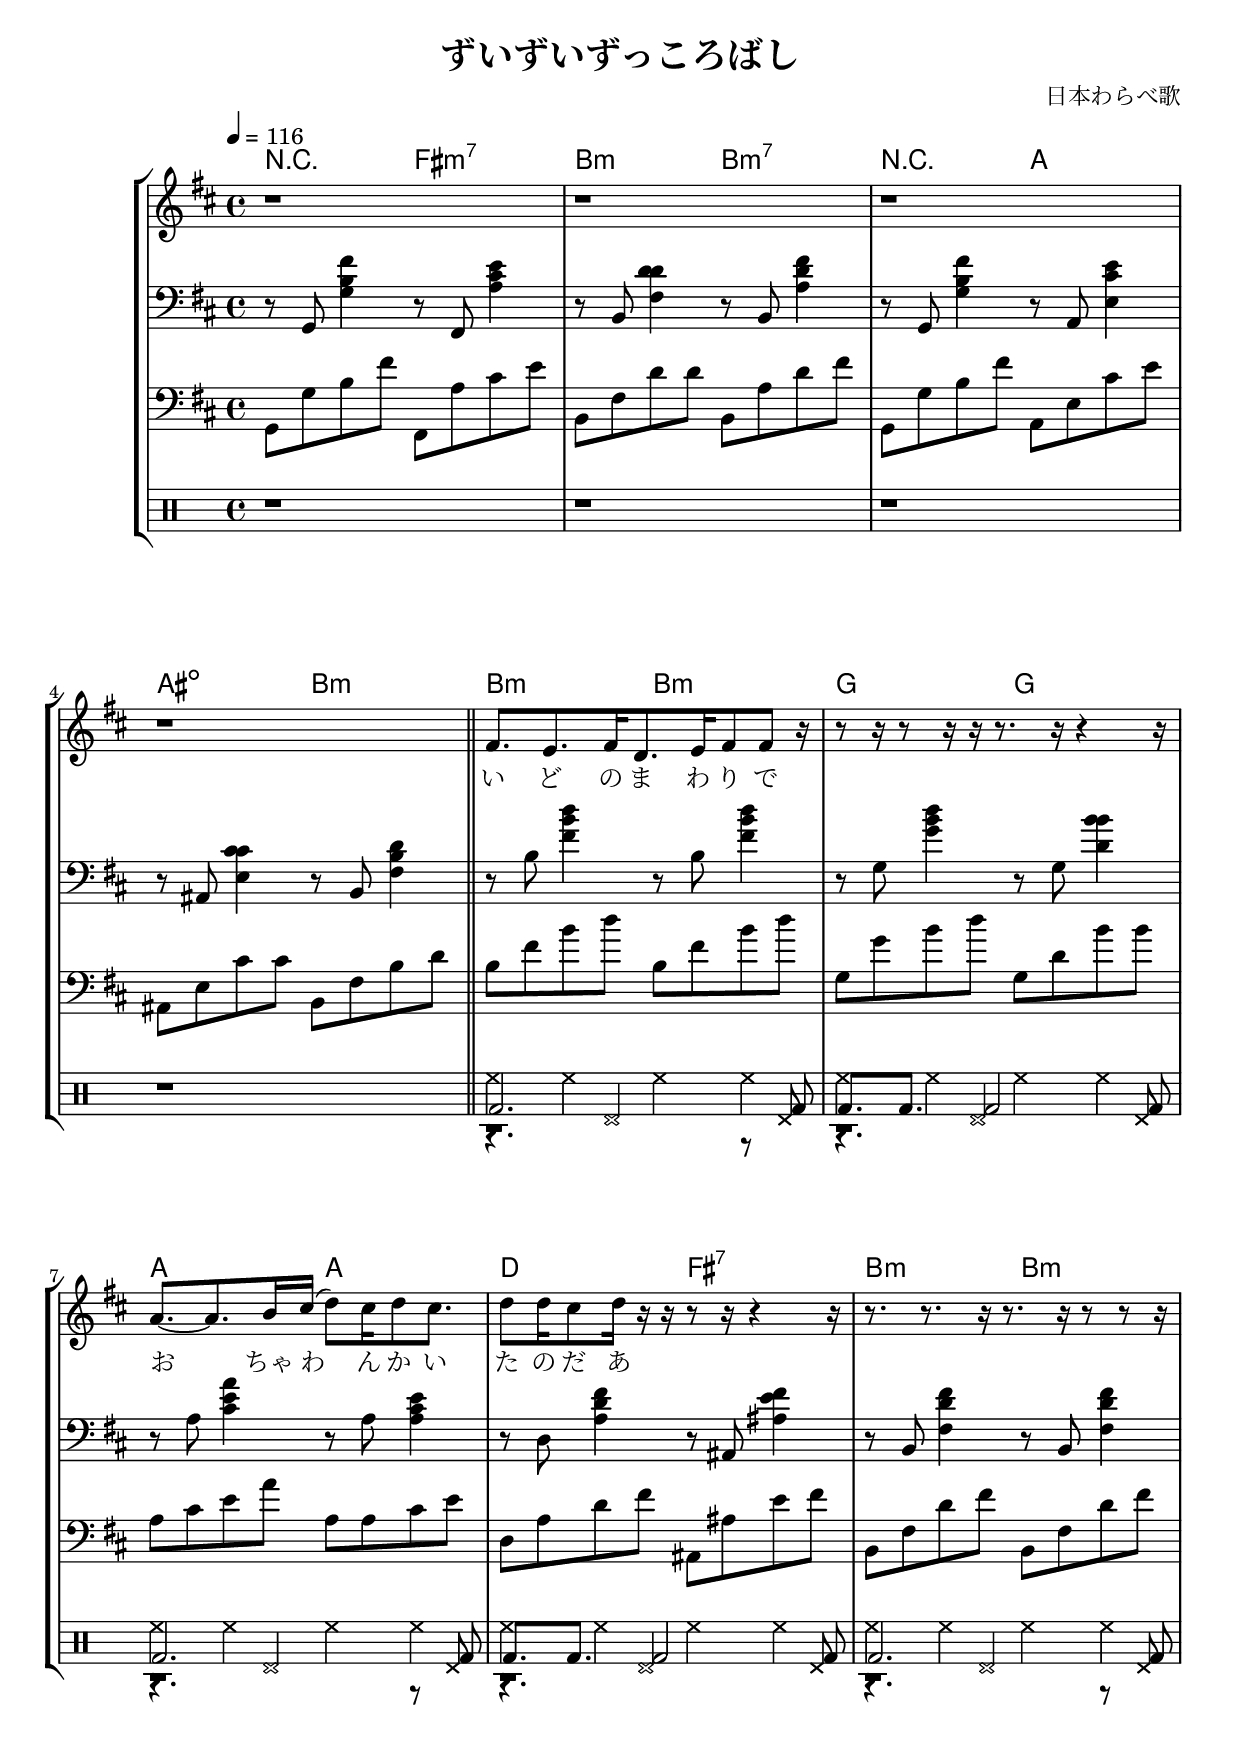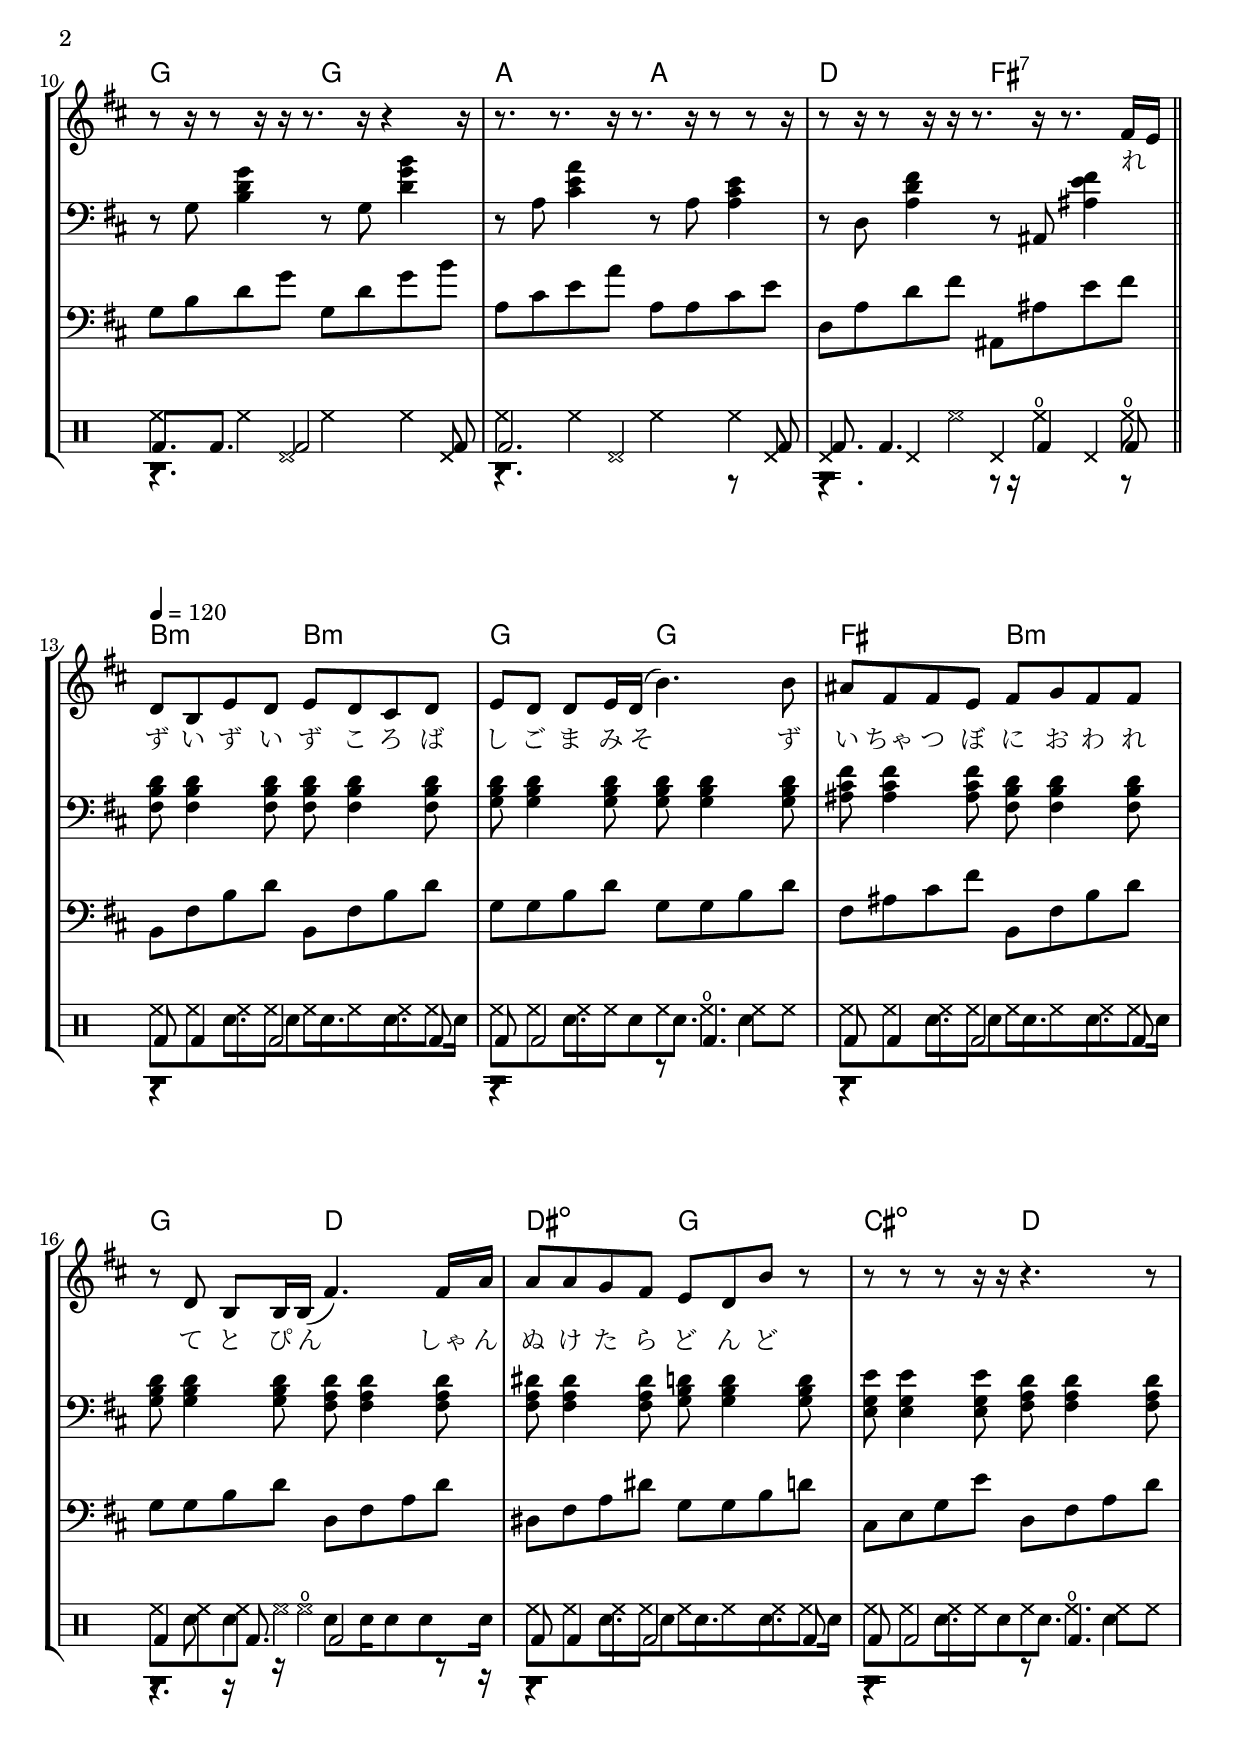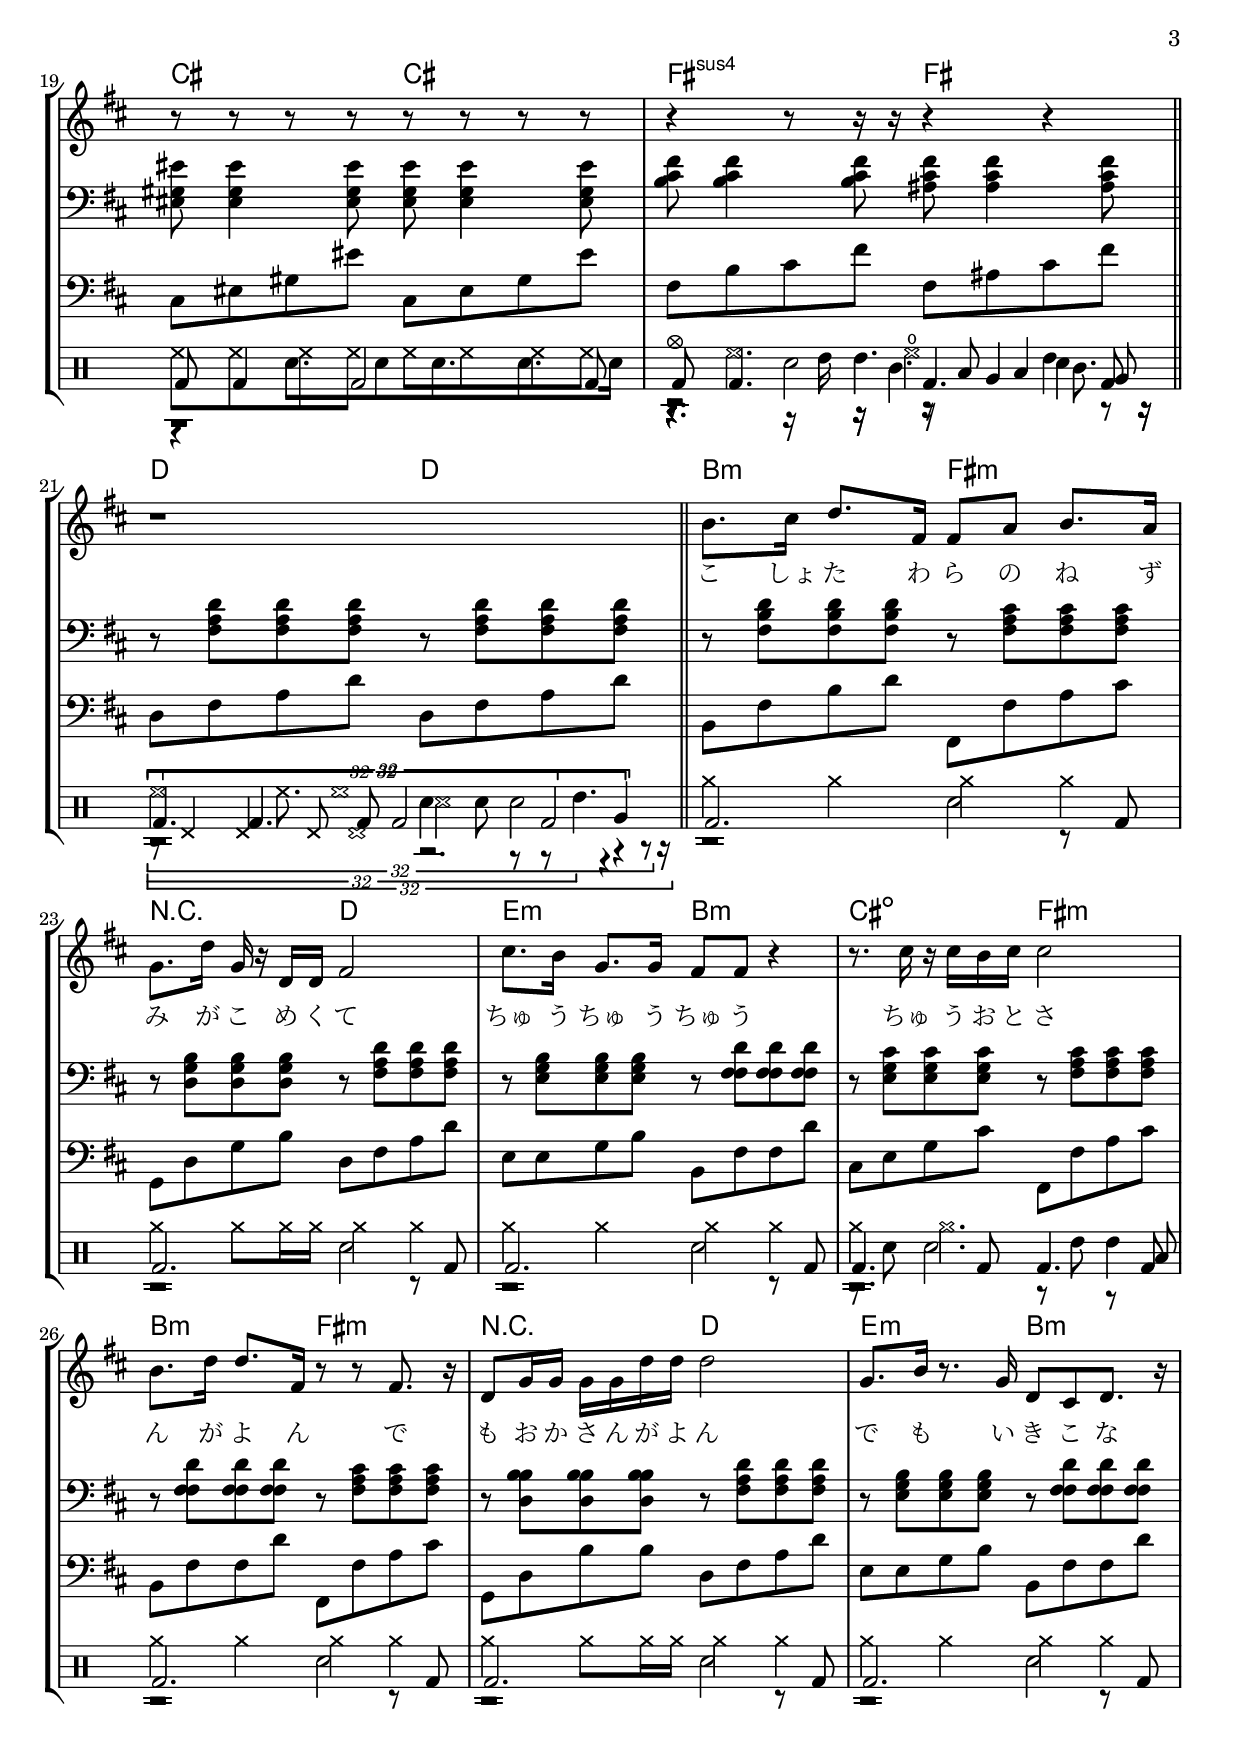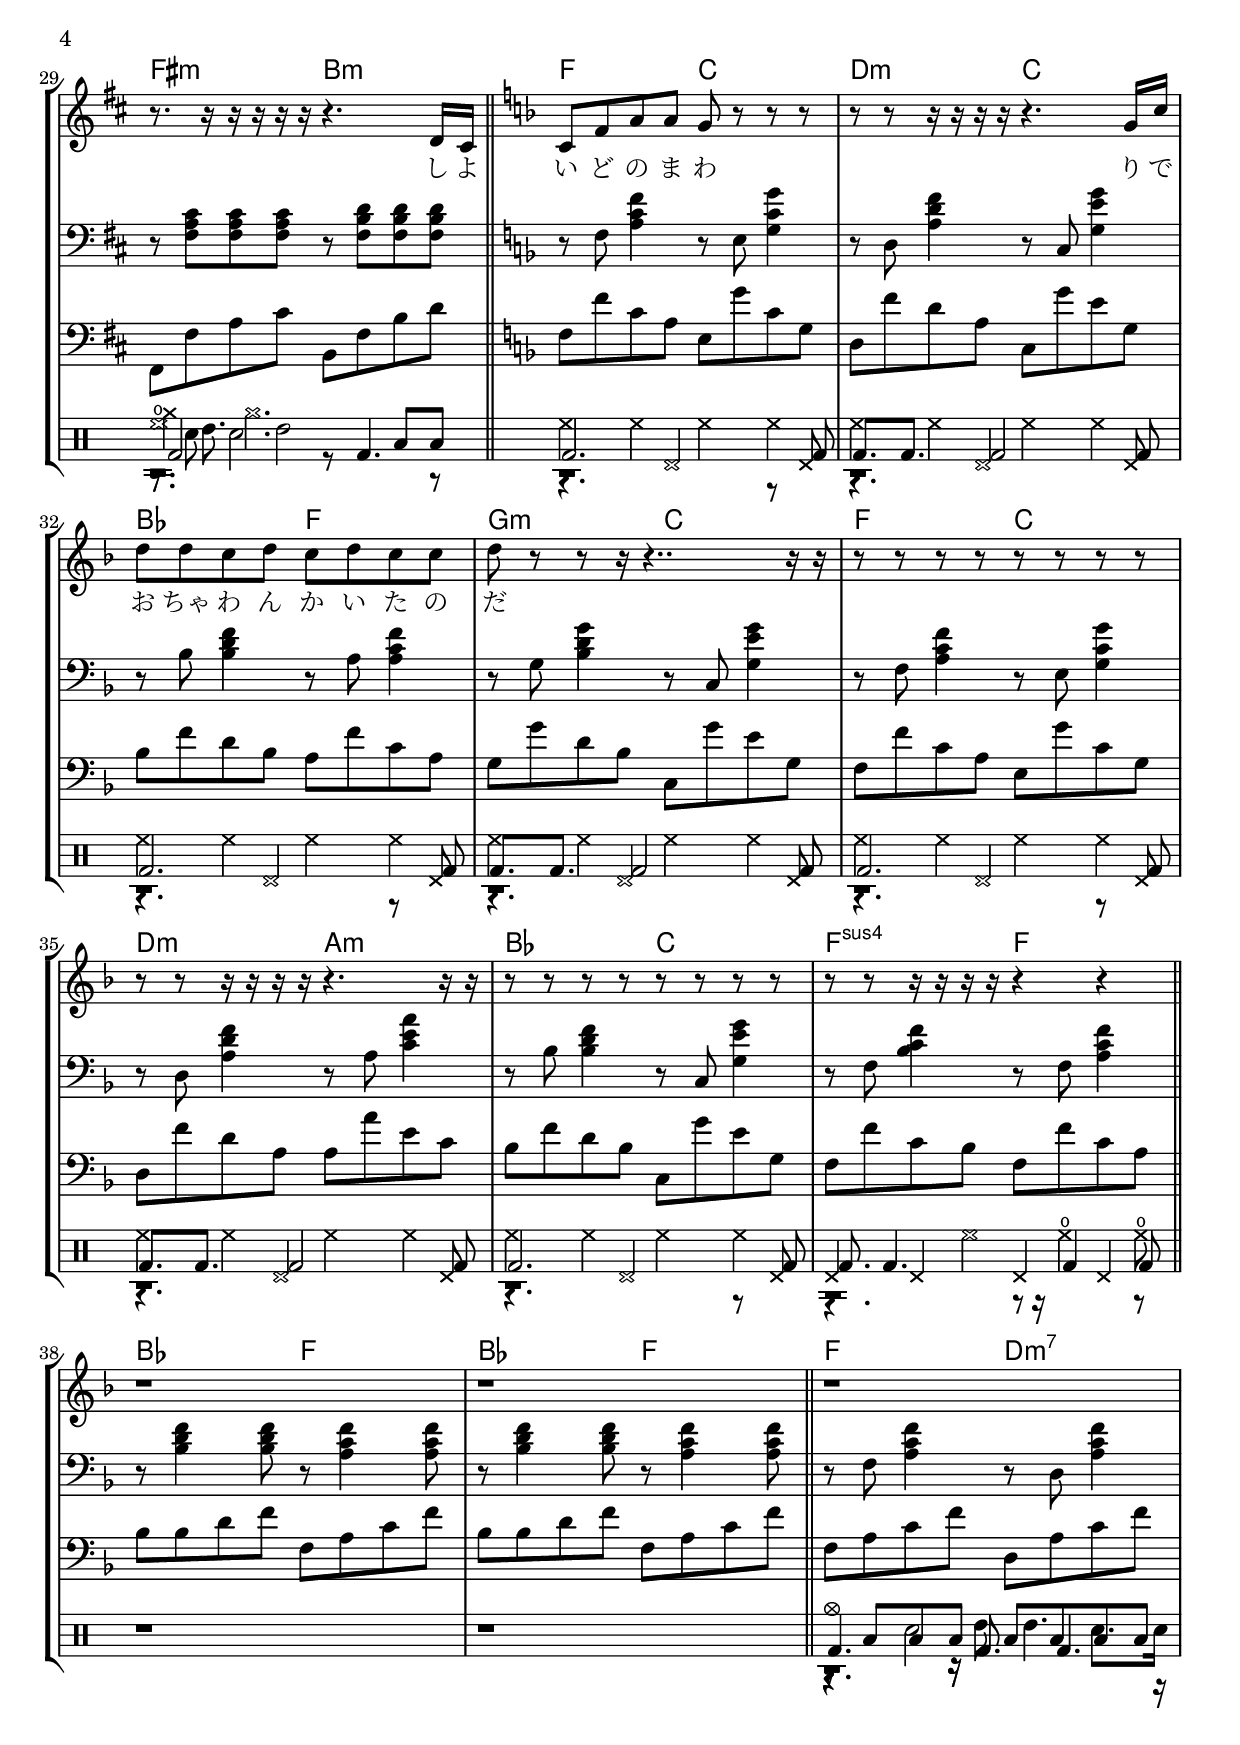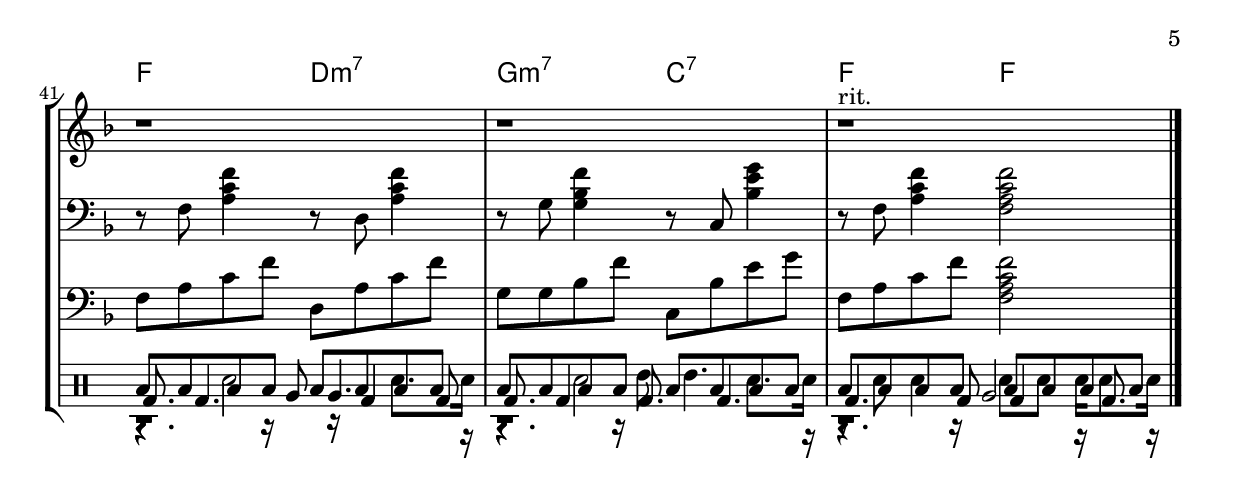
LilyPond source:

\version "2.12.1"

\header {
	title = \markup {ずいずいずっころばし}
	composer = \markup \center-column {日本わらべ歌}
}

harmony = \chordmode {
	r2 fis:min7 b:m b:min7 r a ais:dim b:m 

	b:m b:m g g a a d fis:7 b:m b:m g g a a d fis:7 

	b:m b:m g g fis b:m g d dis:dim g cis:dim d cis cis fis:sus4 fis 

	d d 

	b:m fis:m r d e:m b:m cis:dim fis:m b:m fis:m r d e:m b:m fis:m b:m 

	f c d:m c bes f g:m c f c d:m a:m bes c f:sus4 f 

	bes f bes f 

	f d:min7 f d:min7 g:min7 c:7 f f 
}

melody = {
	\key d \major
	\tempo 4 = 116
	r1 | r1 | r1 | r1   
	\set Staff.midiInstrument = #"fss0.37"
	 fis'8.  e'8.  fis'16  d'8.  e'16  fis'8  fis'8  r16 
	r8  r16  r8  r16  r16  r8.  r16  r4~r16 
	a'8.  a'8.  b'16  cis''16  (d''8)  cis''16  d''8  cis''8. 
	d''8  d''16  cis''8  d''16  r16  r16  r8  r16  r4~r16 
	r8.  r8.  r16  r8.  r16  r8  r8  r16 
	r8  r16  r8  r16  r16  r8.  r16  r4~r16 
	r8.  r8.  r16  r8.  r16  r8  r8  r16 
	r8  r16  r8  r16  r16  r8.  r16  r8.  	\set Staff.midiInstrument = #"fss0.35"
	fis'16  e'16 
		\tempo 4 = 120
d'8  b8  e'8  d'8  e'8  d'8  cis'8  d'8 
	e'8  d'8  d'8  e'16  d'16  (b'4.)  b'8 
	ais'8  fis'8  fis'8  e'8  fis'8  g'8  fis'8  fis'8 
	r8  d'8  b8  b16  b16  (fis'4.)  fis'16  a'16 
	a'8  a'8  g'8  fis'8  e'8  d'8  b'8  r8 
	r8  r8  r8  r16  r16  r4.  r8 
	r8  r8  r8  r8  r8  r8  r8  r8 
	r4  r8  r16  r16  r4  	r4 	r1   
	\set Staff.midiInstrument = #"fss0.42"
	 b'8.  cis''16  d''8.  fis'16  fis'8  a'8  b'8.  a'16 
	g'8.  d''16  g'16  r16  d'16  d'16  fis'2 
	cis''8.  b'16  g'8.  g'16  fis'8  fis'8  r4 
	r8.  cis''16  r16  cis''16  b'16  cis''16  cis''2 
	b'8.  d''16  d''8.  fis'16  r8  r8  fis'8.  r16 
	d'8  g'16  g'16  g'16  g'16  d''16  d''16  d''2 
	g'8.  b'16  r8.  g'16  d'8  cis'8  d'8.  r16 
	r8.  r16  r16  r16  r16  r16  r4.  	\set Staff.midiInstrument = #"fss0.39"
	d'16  cis'16 
		\key f \major
c'8  f'8  a'8  a'8  g'8  r8  r8  r8 
	r8  r8  r16  r16  r16  r16  r4.  g'16  c''16 
	d''8  d''8  c''8  d''8  c''8  d''8  c''8  c''8 
	d''8  r8  r8  r16  r4..  r16  r16 
	r8  r8  r8  r8  r8  r8  r8  r8 
	r8  r8  r16  r16  r16  r16  r4.  r16  r16 
	r8  r8  r8  r8  r8  r8  r8  r8 
	r8  r8  r16  r16  r16  r16  r4  	r4 	r1 | r1   
	r1 | r1 | r1 | r1^"rit." \bar "|."
}

words = \lyricmode {
	
	い  ど  の  ま  わ  り  で  お  ちゃ  わ  ん  か  い  た  の  だ  あ  れ  
	ず  い  ず  い  ず  こ  ろ  ば  し  ご  ま  み  そ  ず  い  ちゃ  つ  ぼ  に  お  わ  れ  て  と  ぴ  ん  しゃ  ん  ぬ  け  た  ら  ど  ん  ど  こ  しょ  
	
	た  わ  ら  の  ね  ず  み  が  こ  め  く  て  ちゅ  う  ちゅ  う  ちゅ  う  ちゅ  う  お  と  さ  ん  が  よ  ん  で  も  お  か  さ  ん  が  よ  ん  で  も  い  き  こ  な  し  よ  
	い  ど  の  ま  わ  り  で  お  ちゃ  わ  ん  か  い  た  の  だ  あ  れ  
	
	
}

tempochange = {
	\tempo 4 = 116
	r1 | r1 | r1 | r1 \bar "||"
	\tempo 4 = 116
	r1 | r1 | r1 | r1 | r1 | r1 | r1 | r1 \bar "||"
	\tempo 4 = 120
	r1 | r1 | r1 | r1 | r1 | r1 | r1 | r1 \bar "||"
	\tempo 4 = 120
	r1 \bar "||"
	\tempo 4 = 120
	r1 | r1 | r1 | r1 | r1 | r1 | r1 | r1 \bar "||"
	\tempo 4 = 120
	r1 | r1 | r1 | r1 | r1 | r1 | r1 | r1 \bar "||"
	\tempo 4 = 120
	r1 | r1 \bar "||"
	\tempo 4 = 120
	r1 | r1 | r1 | \tempo 4 = 90 r2 \tempo 4 = 80 r2 \bar "|."
}

mainacc = {
	\clef bass
	\set Staff.midiInstrument = #"String Ensemble 2"
	\key d \major
	\tempo 4 = 116
	r8 g, <g b fis'>4
	r8 fis, <a cis' e'>4
	r8 b, <fis d' d'>4
	r8 b, <a d' fis'>4
	r8 g, <g b fis'>4
	r8 a, <e cis' e'>4
	r8 ais, <e cis' cis'>4
	r8 b, <fis b d'>4
	\bar "||"

	\set Staff.midiInstrument = #"Electric Piano 1"
	r8 b <fis' b' d''>4
	r8 b <fis' b' d''>4
	r8 g <g' b' d''>4
	r8 g <d' b' b'>4
	r8 a <cis' e' a'>4
	r8 a <a cis' e'>4
	r8 d <a d' fis'>4
	r8 ais, <ais e' fis'>4
	r8 b, <fis d' fis'>4
	r8 b, <fis d' fis'>4
	r8 g <b d' g'>4
	r8 g <d' g' b'>4
	r8 a <cis' e' a'>4
	r8 a <a cis' e'>4
	r8 d <a d' fis'>4
	r8 ais, <ais e' fis'>4
	\bar "||"

	\set Staff.midiInstrument = #"Electric Piano 1"
	\tempo 4 = 120
	<fis b d'>8 <fis b d'>4 <fis b d'>8
	<fis b d'>8 <fis b d'>4 <fis b d'>8
	<g b d'>8 <g b d'>4 <g b d'>8
	<g b d'>8 <g b d'>4 <g b d'>8
	<ais cis' fis'>8 <ais cis' fis'>4 <ais cis' fis'>8
	<fis b d'>8 <fis b d'>4 <fis b d'>8
	<g b d'>8 <g b d'>4 <g b d'>8
	<fis a d'>8 <fis a d'>4 <fis a d'>8
	<fis a dis'>8 <fis a dis'>4 <fis a dis'>8
	<g b d'>8 <g b d'>4 <g b d'>8
	<e g e'>8 <e g e'>4 <e g e'>8
	<fis a d'>8 <fis a d'>4 <fis a d'>8
	<eis gis eis'>8 <eis gis eis'>4 <eis gis eis'>8
	<eis gis eis'>8 <eis gis eis'>4 <eis gis eis'>8
	<b cis' fis'>8 <b cis' fis'>4 <b cis' fis'>8
	<ais cis' fis'>8 <ais cis' fis'>4 <ais cis' fis'>8
	\bar "||"

	\set Staff.midiInstrument = #"Electric Piano 1"
	r8 <fis a d'>8 <fis a d'>8 <fis a d'>8
	r8 <fis a d'>8 <fis a d'>8 <fis a d'>8
	\bar "||"

	\set Staff.midiInstrument = #"Electric Piano 1"
	r8 <fis b d'>8 <fis b d'>8 <fis b d'>8
	r8 <fis a cis'>8 <fis a cis'>8 <fis a cis'>8
	r8 <d g b>8 <d g b>8 <d g b>8
	r8 <fis a d'>8 <fis a d'>8 <fis a d'>8
	r8 <e g b>8 <e g b>8 <e g b>8
	r8 <fis fis d'>8 <fis fis d'>8 <fis fis d'>8
	r8 <e g cis'>8 <e g cis'>8 <e g cis'>8
	r8 <fis a cis'>8 <fis a cis'>8 <fis a cis'>8
	r8 <fis fis d'>8 <fis fis d'>8 <fis fis d'>8
	r8 <fis a cis'>8 <fis a cis'>8 <fis a cis'>8
	r8 <d b b>8 <d b b>8 <d b b>8
	r8 <fis a d'>8 <fis a d'>8 <fis a d'>8
	r8 <e g b>8 <e g b>8 <e g b>8
	r8 <fis fis d'>8 <fis fis d'>8 <fis fis d'>8
	r8 <fis a cis'>8 <fis a cis'>8 <fis a cis'>8
	r8 <fis b d'>8 <fis b d'>8 <fis b d'>8
	\bar "||"

	\set Staff.midiInstrument = #"Electric Piano 1"
	\key f \major
	r8 f <a c' f'>4
	r8 e <g c' g'>4
	r8 d <a d' f'>4
	r8 c <g e' g'>4
	r8 bes <bes d' f'>4
	r8 a <a c' f'>4
	r8 g <bes d' g'>4
	r8 c <g e' g'>4
	r8 f <a c' f'>4
	r8 e <g c' g'>4
	r8 d <a d' f'>4
	r8 a <c' e' a'>4
	r8 bes <bes d' f'>4
	r8 c <g e' g'>4
	r8 f <bes c' f'>4
	r8 f <a c' f'>4
	\bar "||"

	\set Staff.midiInstrument = #"Electric Piano 1"
	r8 <bes d' f'>4 <bes d' f'>8
	r8 <a c' f'>4 <a c' f'>8
	r8 <bes d' f'>4 <bes d' f'>8
	r8 <a c' f'>4 <a c' f'>8
	\bar "||"

	\set Staff.midiInstrument = #"Electric Piano 1"
	r8 f <a c' f'>4
	r8 d <a c' f'>4
	r8 f <a c' f'>4
	r8 d <a c' f'>4
	r8 g <g bes f'>4
	r8 c <bes e' g'>4
	r8 f <a c' f'>4
	<f a c' f'>2
	\bar "|."
}

subacc = {
	\clef bass
	\set Staff.midiInstrument = #"Shakuhachi"
	\key d \major
	\tempo 4 = 116
	g,8 g8 b8 fis'8
	fis,8 a8 cis'8 e'8
	b,8 fis8 d'8 d'8
	b,8 a8 d'8 fis'8
	g,8 g8 b8 fis'8
	a,8 e8 cis'8 e'8
	ais,8 e8 cis'8 cis'8
	b,8 fis8 b8 d'8
	\bar "||"

	\set Staff.midiInstrument = #"Shakuhachi"
	b8 fis'8 b'8 d''8
	b8 fis'8 b'8 d''8
	g8 g'8 b'8 d''8
	g8 d'8 b'8 b'8
	a8 cis'8 e'8 a'8
	a8 a8 cis'8 e'8
	d8 a8 d'8 fis'8
	ais,8 ais8 e'8 fis'8
	b,8 fis8 d'8 fis'8
	b,8 fis8 d'8 fis'8
	g8 b8 d'8 g'8
	g8 d'8 g'8 b'8
	a8 cis'8 e'8 a'8
	a8 a8 cis'8 e'8
	d8 a8 d'8 fis'8
	ais,8 ais8 e'8 fis'8
	\bar "||"

	\set Staff.midiInstrument = #"Shamisen"
	\tempo 4 = 120
	b,8 fis8 b8 d'8
	b,8 fis8 b8 d'8
	g8 g8 b8 d'8
	g8 g8 b8 d'8
	fis8 ais8 cis'8 fis'8
	b,8 fis8 b8 d'8
	g8 g8 b8 d'8
	d8 fis8 a8 d'8
	dis8 fis8 a8 dis'8
	g8 g8 b8 d'8
	cis8 e8 g8 e'8
	d8 fis8 a8 d'8
	cis8 eis8 gis8 eis'8
	cis8 eis8 gis8 eis'8
	fis8 b8 cis'8 fis'8
	fis8 ais8 cis'8 fis'8
	\bar "||"

	\set Staff.midiInstrument = #"Violin"
	d8 fis8 a8 d'8
	d8 fis8 a8 d'8
	\bar "||"

	\set Staff.midiInstrument = #"Violin"
	b,8 fis8 b8 d'8
	fis,8 fis8 a8 cis'8
	g,8 d8 g8 b8
	d8 fis8 a8 d'8
	e8 e8 g8 b8
	b,8 fis8 fis8 d'8
	cis8 e8 g8 cis'8
	fis,8 fis8 a8 cis'8
	b,8 fis8 fis8 d'8
	fis,8 fis8 a8 cis'8
	g,8 d8 b8 b8
	d8 fis8 a8 d'8
	e8 e8 g8 b8
	b,8 fis8 fis8 d'8
	fis,8 fis8 a8 cis'8
	b,8 fis8 b8 d'8
	\bar "||"

	\set Staff.midiInstrument = #"String Ensemble 2"
	\key f \major
	f8 f' c' a
	e8 g' c' g
	d8 f' d' a
	c8 g' e' g
	bes8 f' d' bes
	a8 f' c' a
	g8 g' d' bes
	c8 g' e' g
	f8 f' c' a
	e8 g' c' g
	d8 f' d' a
	a8 a' e' c'
	bes8 f' d' bes
	c8 g' e' g
	f8 f' c' bes
	f8 f' c' a
	\bar "||"

	\set Staff.midiInstrument = #"Synthstrings 1"
	bes8 bes8 d'8 f'8
	f8 a8 c'8 f'8
	bes8 bes8 d'8 f'8
	f8 a8 c'8 f'8
	\bar "||"

	\set Staff.midiInstrument = #"Synthstrings 1"
	f8 a8 c'8 f'8
	d8 a8 c'8 f'8
	f8 a8 c'8 f'8
	d8 a8 c'8 f'8
	g8 g8 bes8 f'8
	c8 bes8 e'8 g'8
	f8 a8 c'8 f'8
	<f a c' f'>2
	\bar "|."
}

percA = {
	\drummode {
	r1 |r1 |r1 |r1 \bar "||"
	r1  |r1  |r1  |r1  |r1  |r1  |r1  |r2 r8 hho4 hho8  \bar "||"
	hh8 hh8 hh8 hh8 hh8 hh8 hh8 hh8  |hh8 hh8 hh8 hh8 hh4 hh8 hh8  |hh8 hh8 hh8 hh8 hh8 hh8 hh8 hh8  |hh8 hh8 hh8 hh2 r8  |hh8 hh8 hh8 hh8 hh8 hh8 hh8 hh8  |hh8 hh8 hh8 hh8 hh4 hh8 hh8  |hh8 hh8 hh8 hh8 hh8 hh8 hh8 hh8  |r8 hh2. r8  \bar "||"
	\times 16/32{ hh2 hh8. hh1 r4 r16 } \bar "||"
	cymr4 cymr4 cymr4 cymr4  |cymr4 cymr8 cymr16 cymr16 cymr4 cymr4  |cymr4 cymr4 cymr4 cymr4  |cymr4 cymr2.  |cymr4 cymr4 cymr4 cymr4  |cymr4 cymr8 cymr16 cymr16 cymr4 cymr4  |cymr4 cymr4 cymr4 cymr4  |cymr4 cymr2.  \bar "||"
	r1  |r1  |r1  |r1  |r1  |r1  |r1  |r2 r8 hho4 hho8  \bar "||"
	r1 |r1 \bar "||"
	r4 sn2 sn8. sn16  |r4 sn2 sn8. sn16  |r4 sn2 sn8. sn16  |r8 sn8 sn4 sn8 sn8 sn16 sn8 sn16  \bar "|."
	}
}

percB = {
	\drummode {
	r1 |r1 |r1 |r1 \bar "||"
	r4. hhp2 hhp8  |r4. hhp2 hhp8  |r4. hhp2 hhp8  |r4. hhp2 hhp8  |r4. hhp2 hhp8  |r4. hhp2 hhp8  |r4. hhp2 hhp8  |hhp4 hhp4 hhp4 hhp4  \bar "||"
	r4 sn8. sn8 sn8. sn8. sn16  |r4 sn8. sn8 sn8. sn4  |r4 sn8. sn8 sn8. sn8. sn16  |r8 sn8 sn4 sn8 sn16 sn8 sn8 sn16  |r4 sn8. sn8 sn8. sn8. sn16  |r4 sn8. sn8 sn8. sn4  |r4 sn8. sn8 sn8. sn8. sn16  |r4 sn2 sn4  \bar "||"
	\times 16/32{ r8 hhp4 hhp4 hhp8 hhp1 r4 } \bar "||"
	r2 sn2  |r2 sn2  |r2 sn2  |r8 sn8 sn2.  |r2 sn2  |r2 sn2  |r2 sn2  |r8 sn8 sn2.  \bar "||"
	r4. hhp2 hhp8  |r4. hhp2 hhp8  |r4. hhp2 hhp8  |r4. hhp2 hhp8  |r4. hhp2 hhp8  |r4. hhp2 hhp8  |r4. hhp2 hhp8  |hhp4 hhp4 hhp4 hhp4  \bar "||"
	r1 |r1 \bar "||"
	r4. r16 tommh8 tommh4. r16  |r1  |r4. r16 tommh8 tommh4. r16  |r1  \bar "|."
	}
}

percC = {
	\drummode {
	r1 |r1 |r1 |r1 \bar "||"
	hh4 hh4 hh4 hh4  |hh4 hh4 hh4 hh4  |hh4 hh4 hh4 hh4  |hh4 hh4 hh4 hh4  |hh4 hh4 hh4 hh4  |hh4 hh4 hh4 hh4  |hh4 hh4 hh4 hh4  |r4. hh2 r8  \bar "||"
	bd8 bd4 bd2 bd8  |bd8 bd2 bd4.  |bd8 bd4 bd2 bd8  |bd4 r16 bd8. bd2  |bd8 bd4 bd2 bd8  |bd8 bd2 bd4.  |bd8 bd4 bd2 bd8  |bd8 bd4. bd4. bd8  \bar "||"
	r1  \bar "||"
	bd2. r8 bd8  |bd2. r8 bd8  |bd2. r8 bd8  |bd4. bd8 bd4. bd8  |bd2. r8 bd8  |bd2. r8 bd8  |bd2. r8 bd8  |bd2 r8 bd4.  \bar "||"
	hh4 hh4 hh4 hh4  |hh4 hh4 hh4 hh4  |hh4 hh4 hh4 hh4  |hh4 hh4 hh4 hh4  |hh4 hh4 hh4 hh4  |hh4 hh4 hh4 hh4  |hh4 hh4 hh4 hh4  |r4. hh2 r8  \bar "||"
	r1 |r1 \bar "||"
	r8 toml8 toml8 toml8 toml8 toml8 toml8 toml8  |toml8 toml8 toml8 toml8 toml8 toml8 toml8 toml8  |toml8 toml8 toml8 toml8 toml8 toml8 toml8 toml8  |toml8 toml8 toml8 toml8 toml8 toml8 toml8 toml8  \bar "|."
	}
}

percD = {
	\drummode {
	r1 |r1 |r1 |r1 \bar "||"
	bd2. r8 bd8  |bd8. bd8. bd2 bd8  |bd2. r8 bd8  |bd8. bd8. bd2 bd8  |bd2. r8 bd8  |bd8. bd8. bd2 bd8  |bd2. r8 bd8  |bd8. bd4. r16 bd4 bd8  \bar "||"
	r1  |r2 r8 hho4.  |r1  |r4. r16 hho2 r16  |r1  |r2 r8 hho4.  |r1  |r4. r16 hho2 r16  \bar "||"
	\times 16/32{ bd4. bd4. bd8 bd2 r8 bd2 } \bar "||"
	r1 |r1 |r1 |r2 r8 tommh8 tommh4  |r1 |r1 |r1 |r8. tommh8. tommh2 r8  \bar "||"
	bd2. r8 bd8  |bd8. bd8. bd2 bd8  |bd2. r8 bd8  |bd8. bd8. bd2 bd8  |bd2. r8 bd8  |bd8. bd8. bd2 bd8  |bd2. r8 bd8  |bd8. bd4. r16 bd4 bd8  \bar "||"
	r1 |r1 \bar "||"
	r1  |r4. r16 tomfh8 tomfh4. r16  |r1  |r4. r16 tomfh2 r16  \bar "|."
	}
}

percE = {
	\drummode {
	r1 |r1 |r1 |r1 \bar "||"
	r1 | r1 | r1 | r1 | r1 | r1 | r1 | r1 \bar "||"
	r1 |r1 |r1 |r1 |r1 |r1 |r1 |cymc1  \bar "||"
	r2 ss2  \bar "||"
	r1 |r1 |r1 |r2. r8 toml8  |r1 |r1 |r1 |r2. toml8 toml8  \bar "||"
	r1 | r1 | r1 | r1 | r1 | r1 | r1 | r1 \bar "||"
	r1 |r1 \bar "||"
	bd4. r16 bd8. bd4.  |bd8. bd4. r16 bd4 bd8  |bd8. bd4 bd8. bd4.  |bd4. bd8 bd4 r16 bd8.  \bar "|."
	}
}

percF = {
	\drummode {
	r1 | r1 | r1 | r1 \bar "||"
	r1 | r1 | r1 | r1 | r1 | r1 | r1 | r1 \bar "||"
	r1 |r1 |r1 |r1 |r1 |r1 |r1 |r4 r16 tommh16 tommh4. tommh4  \bar "||"
	\times 16/32{ r1 sn4 sn8 sn2 r8 } \bar "||"
	r1 |r1 |r1 |r1 |r1 |r1 |r1 |hho1  \bar "||"
	r1 | r1 | r1 | r1 | r1 | r1 | r1 | r1 \bar "||"
	r1 | r1 \bar "||"
	cymc1  |r1 |r1 |r1 \bar "|."
	}
}

percG = {
	\drummode {
	r1 | r1 | r1 | r1 \bar "||"
	r1 | r1 | r1 | r1 | r1 | r1 | r1 | r1 \bar "||"
	r1 |r1 |r1 |r1 |r1 |r1 |r1 |r4. r16 tomml4. tomml8.  \bar "||"
	r1 \bar "||"
	r1 | r1 | r1 | r1 | r1 | r1 | r1 | r1 \bar "||"
	r1 | r1 | r1 | r1 | r1 | r1 | r1 | r1 \bar "||"
	r1 | r1 \bar "||"
	r1 | r1 | r1 | r1 \bar "|."
	}
}

percH = {
	\drummode {
	r1 | r1 | r1 | r1 \bar "||"
	r1 | r1 | r1 | r1 | r1 | r1 | r1 | r1 \bar "||"
	r1 |r1 |r1 |r1 |r1 |r1 |r1 |r2 r16 toml8 toml4 r16  \bar "||"
	\times 16/32{ r1 r2 r8 tommh4. } \bar "||"
	r1 | r1 | r1 | r1 | r1 | r1 | r1 | r1 \bar "||"
	r1 | r1 | r1 | r1 | r1 | r1 | r1 | r1 \bar "||"
	r1 | r1 \bar "||"
	r1 | r1 | r1 | r1 \bar "|."
	}
}

percI = {
	\drummode {
	r1 | r1 | r1 | r1 \bar "||"
	r1 | r1 | r1 | r1 | r1 | r1 | r1 | r1 \bar "||"
	r1 |r1 |r1 |r1 |r1 |r1 |r1 |r2 r8 tomfh4 tomfh8  \bar "||"
	\times 16/32{ r1 r2. tomfh4 } \bar "||"
	r1 | r1 | r1 | r1 | r1 | r1 | r1 | r1 \bar "||"
	r1 | r1 | r1 | r1 | r1 | r1 | r1 | r1 \bar "||"
	r1 | r1 \bar "||"
	r1 | r1 | r1 | r1 \bar "|."
	}
}

\score {
	<<
		\new StaffGroup <<
			\new ChordNames {\harmony}
			\new Voice = "melody" {\melody}
			\new Lyrics \lyricsto "melody" \words
			\new Staff = "mainacc" {\mainacc}
			\new Staff = "subacc" {\subacc}
			\new DrumStaff <<
				\new DrumVoice {\percA}
				\new DrumVoice {\percB}
				\new DrumVoice {\percC}
				\new DrumVoice {\percD}
				\new DrumVoice {\percE}
				\new DrumVoice {\percF}
				\new DrumVoice {\percG}
				\new DrumVoice {\percH}
				\new DrumVoice {\percI}
			>>
		>>
	>>
	\layout { }
}
